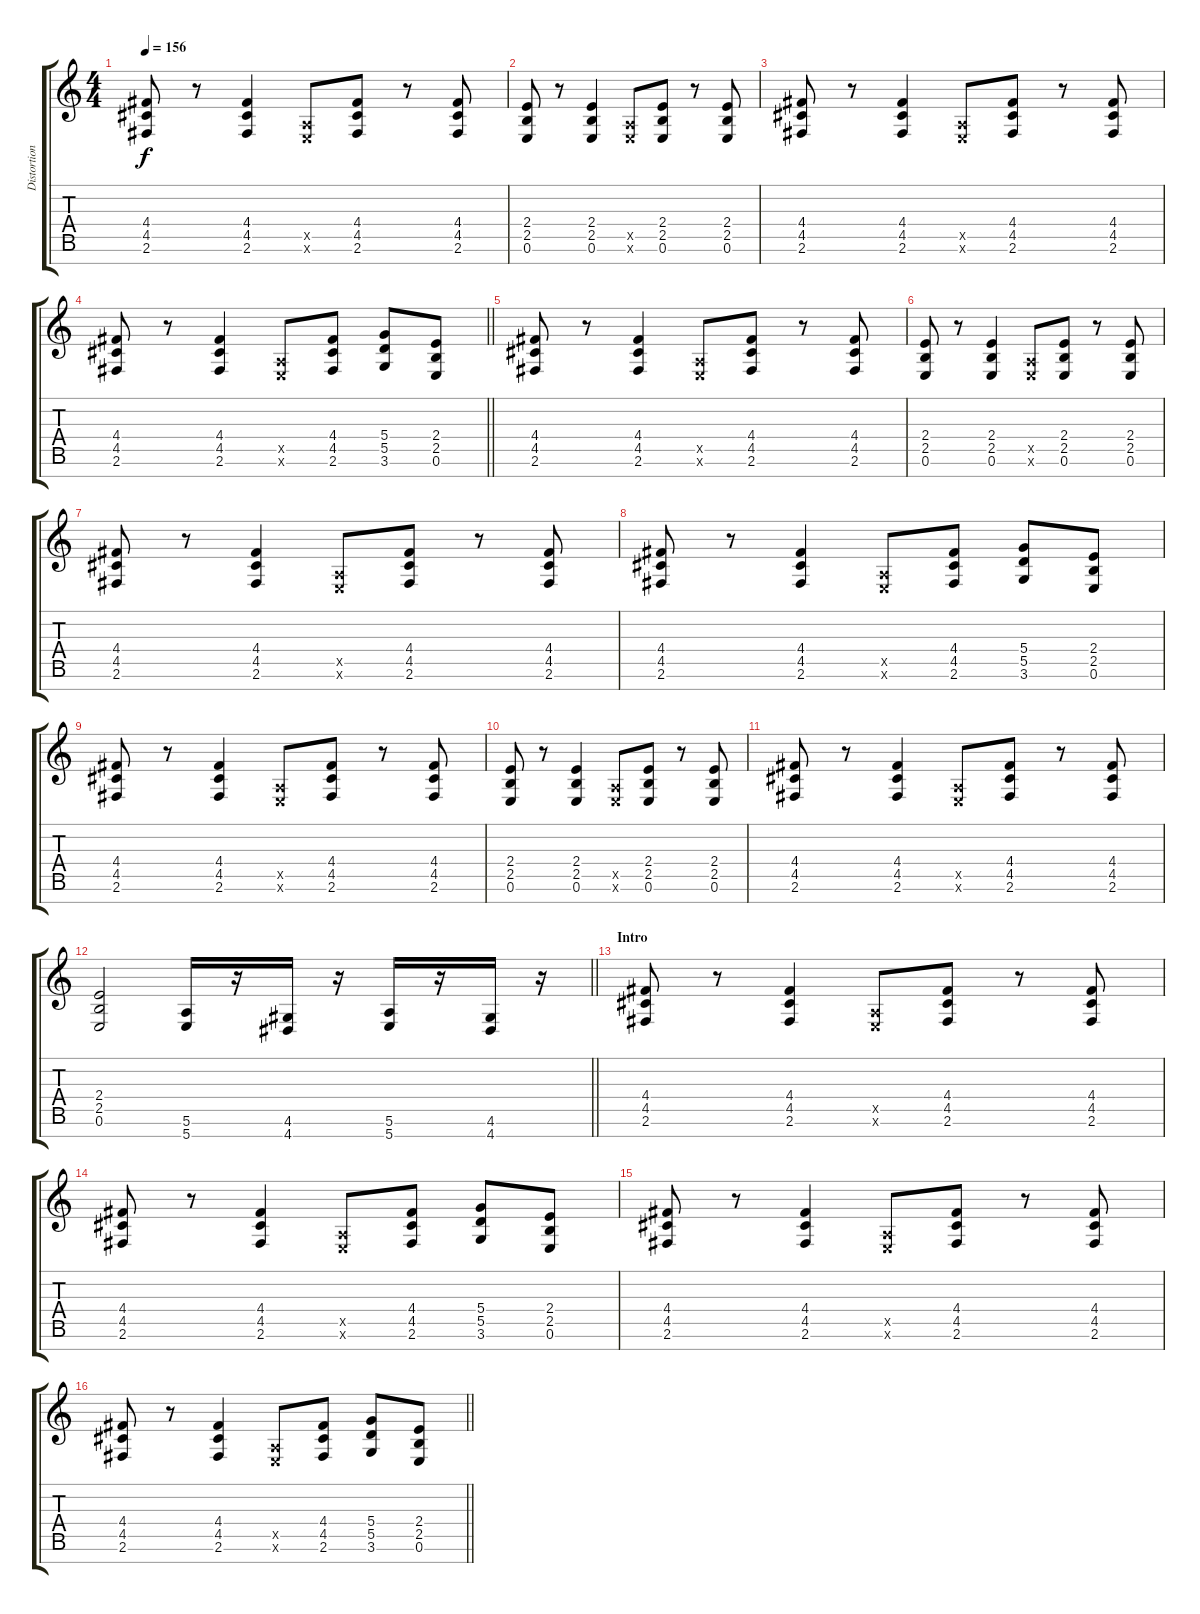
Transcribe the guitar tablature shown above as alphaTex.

\track ("Distortion Guitar" "Distortion") {instrument distortionguitar}
\staff {score tabs}
\tuning (E4 B3 G3 D3 A2 E2 B1) {hide}
\ts (4 4)
\tempo 156
\clef g2
\ks c
(4.4 4.5 2.6).8{dy f} r.8 (4.4 4.5 2.6).4 (0.5{x} 0.6{x}).8 (4.4 4.5 2.6).8 r.8 (4.4 4.5 2.6).8 |
(2.4 2.5 0.6).8 r.8 (2.4 2.5 0.6).4 (0.5{x} 0.6{x}).8 (2.4 2.5 0.6).8 r.8 (2.4 2.5 0.6).8 |
(4.4 4.5 2.6).8 r.8 (4.4 4.5 2.6).4 (0.5{x} 0.6{x}).8 (4.4 4.5 2.6).8 r.8 (4.4 4.5 2.6).8 |
\barLineRight lightlight
(4.4 4.5 2.6).8 r.8 (4.4 4.5 2.6).4 (0.5{x} 0.6{x}).8 (4.4 4.5 2.6).8 (5.4 5.5 3.6).8 (2.4 2.5 0.6).8 |
(4.4 4.5 2.6).8 r.8 (4.4 4.5 2.6).4 (0.5{x} 0.6{x}).8 (4.4 4.5 2.6).8 r.8 (4.4 4.5 2.6).8 |
(2.4 2.5 0.6).8 r.8 (2.4 2.5 0.6).4 (0.5{x} 0.6{x}).8 (2.4 2.5 0.6).8 r.8 (2.4 2.5 0.6).8 |
(4.4 4.5 2.6).8 r.8 (4.4 4.5 2.6).4 (0.5{x} 0.6{x}).8 (4.4 4.5 2.6).8 r.8 (4.4 4.5 2.6).8 |
(4.4 4.5 2.6).8 r.8 (4.4 4.5 2.6).4 (0.5{x} 0.6{x}).8 (4.4 4.5 2.6).8 (5.4 5.5 3.6).8 (2.4 2.5 0.6).8 |
(4.4 4.5 2.6).8 r.8 (4.4 4.5 2.6).4 (0.5{x} 0.6{x}).8 (4.4 4.5 2.6).8 r.8 (4.4 4.5 2.6).8 |
(2.4 2.5 0.6).8 r.8 (2.4 2.5 0.6).4 (0.5{x} 0.6{x}).8 (2.4 2.5 0.6).8 r.8 (2.4 2.5 0.6).8 |
(4.4 4.5 2.6).8 r.8 (4.4 4.5 2.6).4 (0.5{x} 0.6{x}).8 (4.4 4.5 2.6).8 r.8 (4.4 4.5 2.6).8 |
\barLineRight lightlight
(2.4 2.5 0.6).2 (5.6 5.7).16 r.16 (4.6 4.7).16 r.16 (5.6 5.7).16 r.16 (4.6 4.7).16 r.16 |
\section ("" "Intro")
(4.4 4.5 2.6).8 r.8 (4.4 4.5 2.6).4 (0.5{x} 0.6{x}).8 (4.4 4.5 2.6).8 r.8 (4.4 4.5 2.6).8 |
(4.4 4.5 2.6).8 r.8 (4.4 4.5 2.6).4 (0.5{x} 0.6{x}).8 (4.4 4.5 2.6).8 (5.4 5.5 3.6).8 (2.4 2.5 0.6).8 |
(4.4 4.5 2.6).8 r.8 (4.4 4.5 2.6).4 (0.5{x} 0.6{x}).8 (4.4 4.5 2.6).8 r.8 (4.4 4.5 2.6).8 |
\barLineRight lightlight
(4.4 4.5 2.6).8 r.8 (4.4 4.5 2.6).4 (0.5{x} 0.6{x}).8 (4.4 4.5 2.6).8 (5.4 5.5 3.6).8 (2.4 2.5 0.6).8
